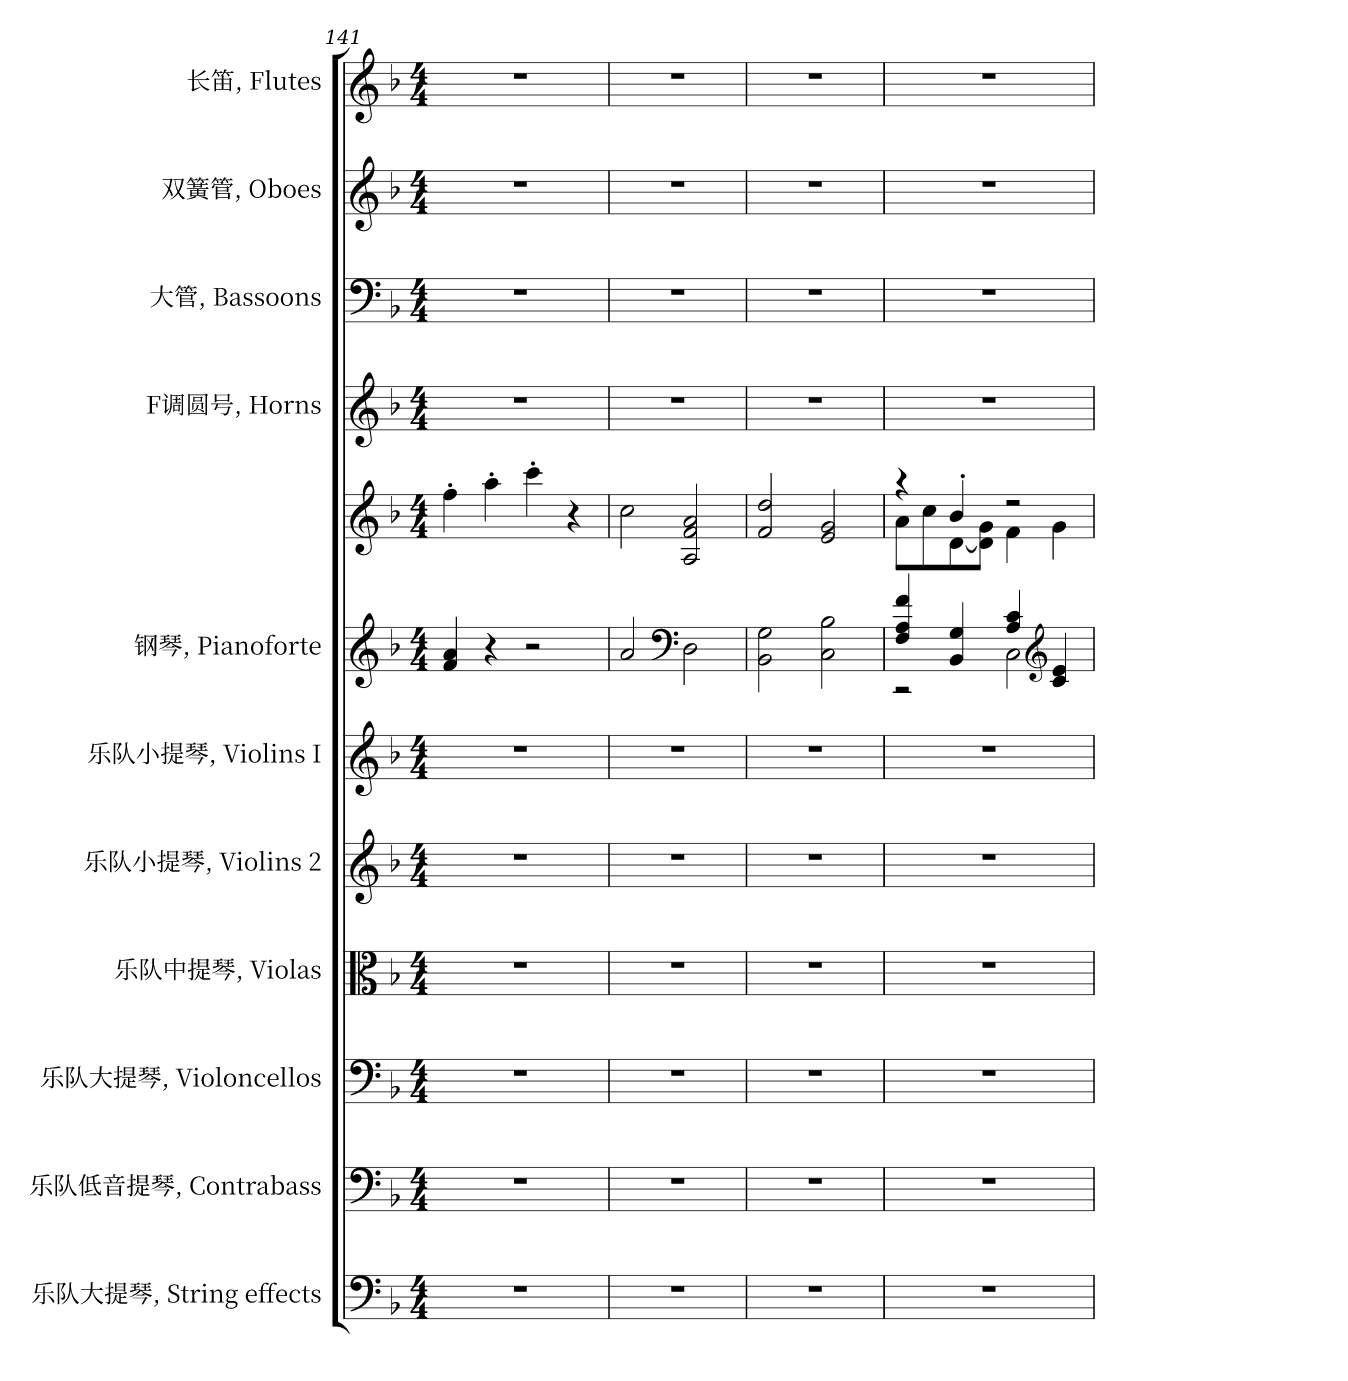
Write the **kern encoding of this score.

**kern	**kern	**kern	**kern	**kern	**kern	**kern	**kern	**kern	**kern	**kern	**kern
*part11	*part10	*part9	*part8	*part7	*part6	*part5	*part5	*part4	*part3	*part2	*part1
*staff12	*staff11	*staff10	*staff9	*staff8	*staff7	*staff6	*staff5	*staff4	*staff3	*staff2	*staff1
*I"乐队大提琴, String effects	*I"乐队低音提琴, Contrabass	*I"乐队大提琴, Violoncellos	*I"乐队中提琴, Violas	*I"乐队小提琴, Violins 2	*I"乐队小提琴, Violins I	*I"钢琴, Pianoforte	*	*I"F调圆号, Horns	*I"大管, Bassoons	*I"双簧管, Oboes	*I"长笛, Flutes
*	*I'Cbs.	*I'Vcs.	*I'Vlas.	*I'Vlns.	*I'Vlns.	*I'Pno.	*	*I'F Hn.	*I'Bsn.	*I'Ob.	*I'Fl.
*clefF4	*clefF4	*clefF4	*clefC3	*clefG2	*clefG2	*clefG2	*clefG2	*clefG2	*clefF4	*clefG2	*clefG2
*	*ITrd7c12	*	*	*	*	*	*	*ITrd4c7	*	*	*
*k[b-]	*k[b-]	*k[b-]	*k[b-]	*k[b-]	*k[b-]	*k[b-]	*k[b-]	*k[b-e-]	*k[b-]	*k[b-]	*k[b-]
*M4/4	*M4/4	*M4/4	*M4/4	*M4/4	*M4/4	*M4/4	*M4/4	*M4/4	*M4/4	*M4/4	*M4/4
=141	=141	=141	=141	=141	=141	=141	=141	=141	=141	=141	=141
1r	1r	1r	1r	1r	1r	4f/ 4a/	4ff'\	1r	1r	1r	1r
.	.	.	.	.	.	4r	4aa'\	.	.	.	.
.	.	.	.	.	.	2r	4ccc'\	.	.	.	.
.	.	.	.	.	.	.	4r	.	.	.	.
=142	=142	=142	=142	=142	=142	=142	=142	=142	=142	=142	=142
1r	1r	1r	1r	1r	1r	2a/	2cc\	1r	1r	1r	1r
*	*	*	*	*	*	*clefF4	*	*	*	*	*
.	.	.	.	.	.	2D\	2A/ 2f/ 2a/	.	.	.	.
=143	=143	=143	=143	=143	=143	=143	=143	=143	=143	=143	=143
1r	1r	1r	1r	1r	1r	2BB-\ 2G\	2f/ 2dd/	1r	1r	1r	1r
.	.	.	.	.	.	2C\ 2B-\	2e/ 2g/	.	.	.	.
!!LO:PB:g=z
=144	=144	=144	=144	=144	=144	=144	=144	=144	=144	=144	=144
*	*	*	*	*	*	*^	*^	*	*	*	*
1r	1r	1r	1r	1r	1r	4F/ 4A/ 4f/	2r	4r	8a\L	1r	1r	1r	1r
.	.	.	.	.	.	.	.	.	8cc\	.	.	.	.
.	.	.	.	.	.	4BB-/ 4G/	.	4b-'/	[8d\	.	.	.	.
.	.	.	.	.	.	.	.	.	8d\] 8g\J	.	.	.	.
.	.	.	.	.	.	4A/ 4c/	2C\	2r	4f\	.	.	.	.
*	*	*	*	*	*	*clefG2	*	*	*	*	*	*	*
.	.	.	.	.	.	4c/ 4e/	.	.	4g\	.	.	.	.
*	*	*	*	*	*	*v	*v	*	*	*	*	*	*
*	*	*	*	*	*	*	*v	*v	*	*	*	*
=	=	=	=	=	=	=	=	=	=	=	=
*-	*-	*-	*-	*-	*-	*-	*-	*-	*-	*-	*-
